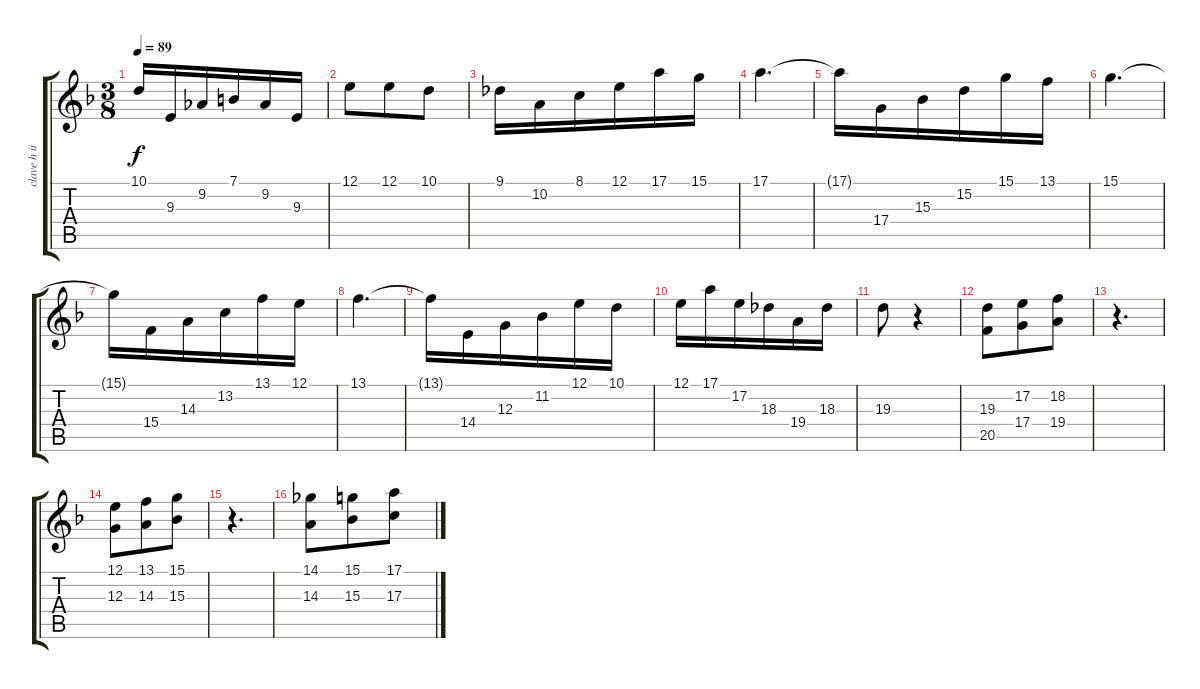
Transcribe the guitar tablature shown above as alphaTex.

\track ("clave h ii" "clave h ii") {instrument harpsichord}
\staff {score tabs}
\tuning (E4 B3 G3 D3 A2 E2) {hide}
\ts (3 8)
\tempo 89
\clef g2
\ks dminor
10.1{t}.16{dy f} 9.3.16 9.2.16 7.1.16 9.2.16 9.3.16 |
12.1.8 12.1.8 10.1.8 |
9.1.16 10.2.16 8.1.16 12.1.16 17.1.16 15.1.16 |
17.1.4{d} |
17.1{t}.16 17.4.16 15.3.16 15.2.16 15.1.16 13.1.16 |
15.1.4{d} |
15.1{t}.16 15.4.16 14.3.16 13.2.16 13.1.16 12.1.16 |
13.1.4{d} |
13.1{t}.16 14.4.16 12.3.16 11.2.16 12.1.16 10.1.16 |
12.1.16 17.1.16 17.2.16 18.3.16 19.4.16 18.3.16 |
19.3.8 r.4 |
(19.3 20.5).8 (17.2 17.4).8 (18.2 19.4).8 |
r.4{d} |
(12.1 12.3).8 (13.1 14.3).8 (15.1 15.3).8 |
r.4{d} |
(14.1 14.3).8 (15.1 15.3).8 (17.1 17.3).8
